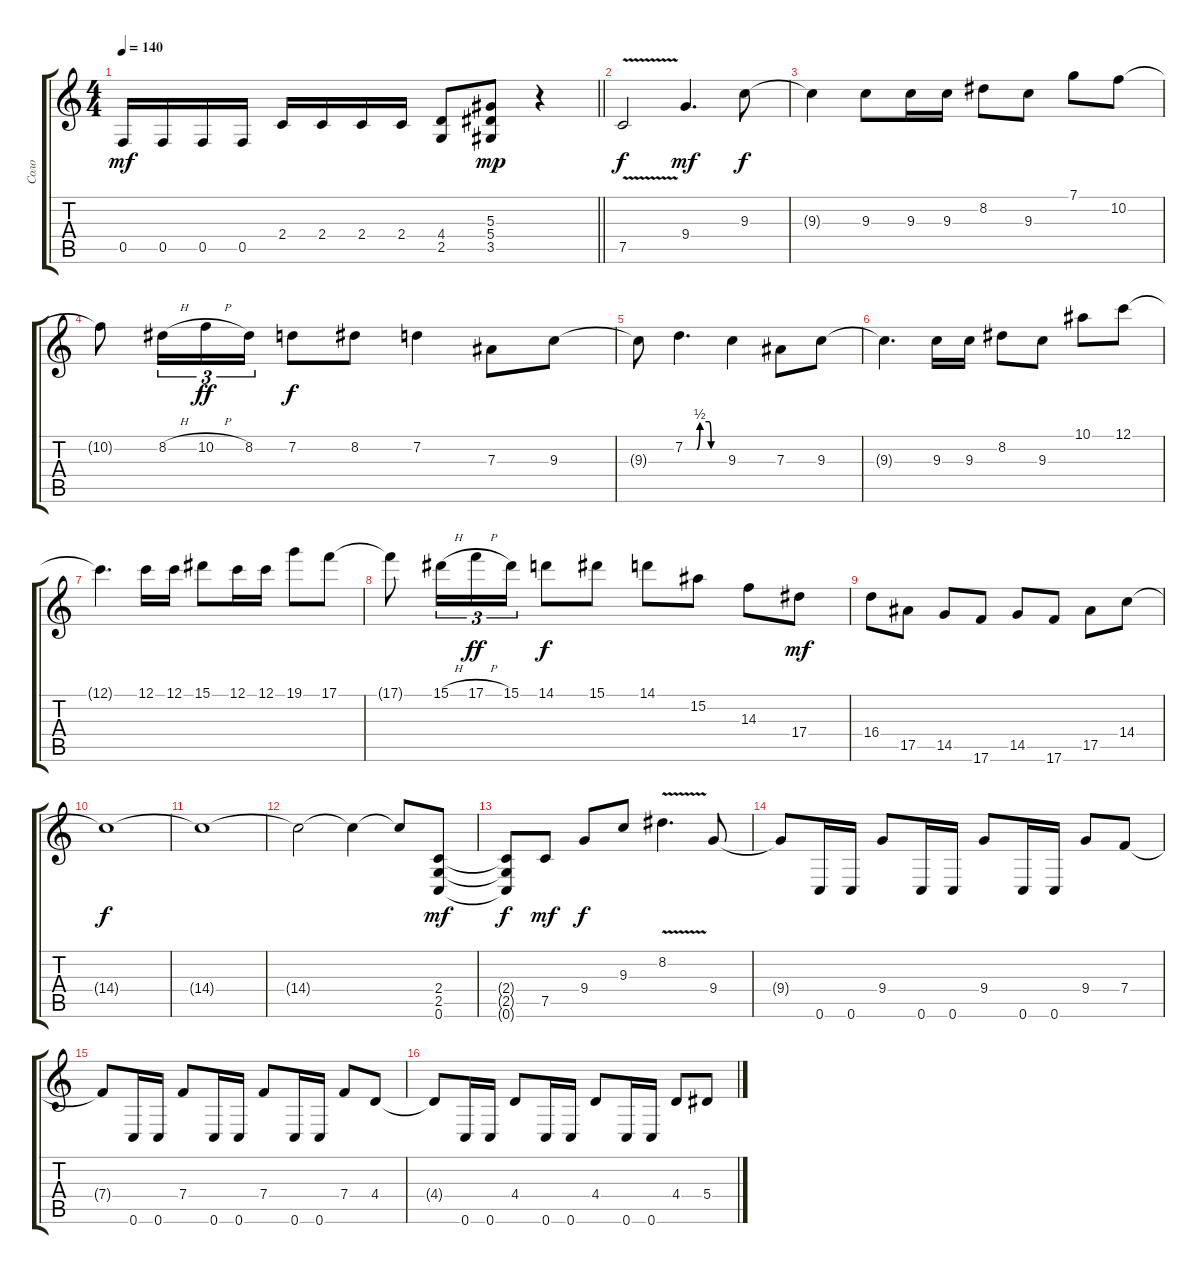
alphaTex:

\track ("Соло" "Соло") {instrument distortionguitar}
\staff {score tabs}
\tuning (C4 G3 Eb3 Bb2 F2 C2) {hide}
\ts (4 4)
\tempo 140
\clef g2
\barLineRight lightlight
\ks c
0.5.16{dy mf} 0.5.16 0.5.16 0.5.16 2.4.16 2.4.16 2.4.16 2.4.16 (4.4 2.5).8 (5.3 5.4 3.5).8{dy mp} r.4 |
\section ("" "")
7.5{v}.2{dy f balance 8} 9.4.4{d dy mf} 9.3.8{dy f} |
9.3{t}.4 9.3.8 9.3.16 9.3.16 8.2.8 9.3.8 7.1.8 10.2.8 |
10.2{t}.8 8.2{h}.16{tu (3 2)} 10.2{h}.16{tu (3 2) dy ff} 8.2.16{tu (3 2)} 7.2.8{dy f} 8.2.8 7.2.4 7.3.8 9.3.8 |
9.3{t}.8 7.2{be (custom 0 0 18 0 23 2 37 2 40 0 60 0)}.4{d} 9.3.4 7.3.8 9.3.8 |
9.3{t}.4{d} 9.3.16 9.3.16 8.2.8 9.3.8 10.1.8 12.1.8 |
12.1{t}.4{d} 12.1.16 12.1.16 15.1.8 12.1.16 12.1.16 19.1.8 17.1.8 |
17.1{t}.8 15.1{h}.16{tu (3 2)} 17.1{h}.16{tu (3 2) dy ff} 15.1.16{tu (3 2)} 14.1.8{dy f} 15.1.8 14.1.8 15.2.8 14.3.8 17.4.8{dy mf} |
16.4.8 17.5.8 14.5.8 17.6.8 14.5.8 17.6.8 17.5.8 14.4.8{volume 0 balance 12} |
14.4{t}.1{dy f} |
14.4{t}.1 |
14.4{t}.2 14.4{t}.4 14.4{t}.8 (2.4 2.5 0.6).8{dy mf volume 13 balance 12} |
(2.4{t} 2.5{t} 0.6{t}).8{dy f} 7.5.8{dy mf} 9.4.8{dy f} 9.3.8 8.2{v}.4{d} 9.4.8 |
9.4{t}.8 0.6.16 0.6.16 9.4.8 0.6.16 0.6.16 9.4.8 0.6.16 0.6.16 9.4.8 7.4.8 |
7.4{t}.8 0.6.16 0.6.16 7.4.8 0.6.16 0.6.16 7.4.8 0.6.16 0.6.16 7.4.8 4.4.8 |
4.4{t}.8 0.6.16 0.6.16 4.4.8 0.6.16 0.6.16 4.4.8 0.6.16 0.6.16 4.4.8 5.4.8
